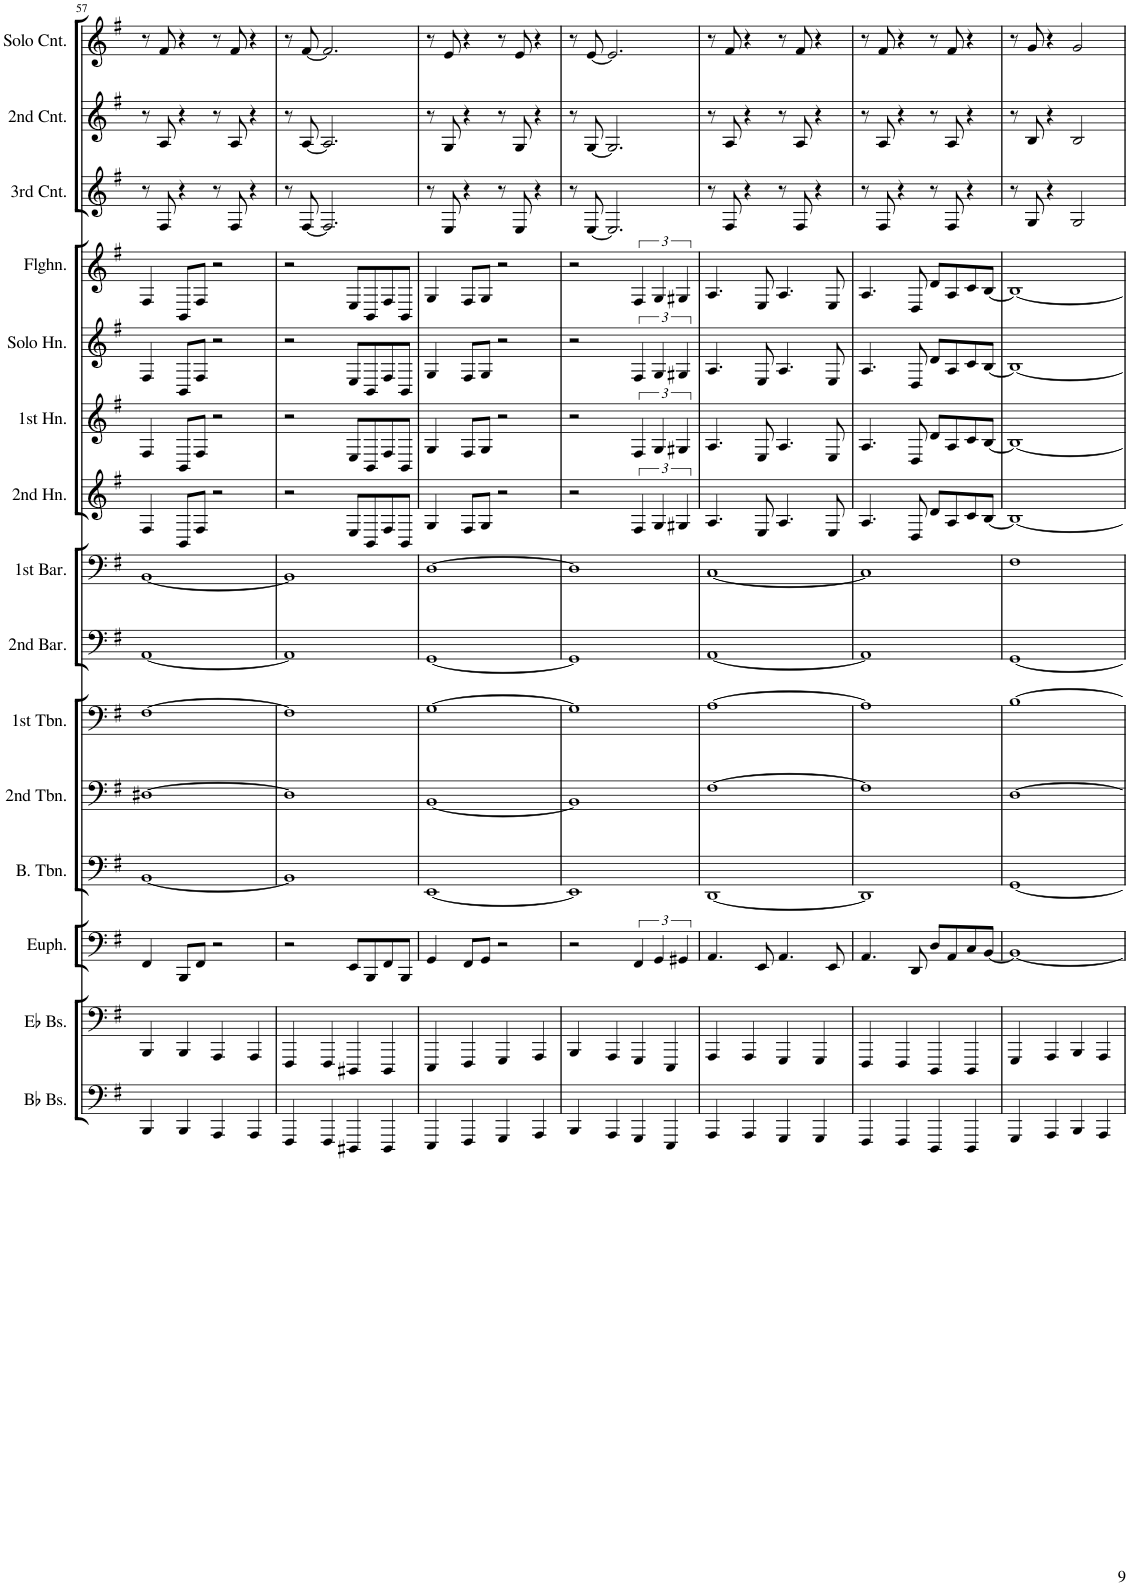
**kern	**kern	**kern	**kern	**kern	**kern	**kern	**kern	**kern	**kern	**kern	**kern	**kern	**kern	**kern
*part15	*part14	*part13	*part12	*part11	*part10	*part9	*part8	*part7	*part6	*part5	*part4	*part3	*part2	*part1
*staff15	*staff14	*staff13	*staff12	*staff11	*staff10	*staff9	*staff8	*staff7	*staff6	*staff5	*staff4	*staff3	*staff2	*staff1
*I"Bb Bass	*I"Eb Bass	*I"Euphonium	*I"Bass Trombone	*I"2nd Trombone	*I"1st Trombone	*I"2nd Baritone	*I"1st Baritone	*I"2nd Horn	*I"1st Horn	*I"Solo Horn	*I"Flugelhorn	*I"3rd Cornet	*I"2nd Cornet	*I"Solo Cornet
*I'Bb Bs.	*I'Eb Bs.	*I'Euph.	*I'B. Tbn.	*I'2nd Tbn.	*I'1st Tbn.	*I'2nd Bar.	*I'1st Bar.	*I'2nd Hn.	*I'1st Hn.	*I'Solo Hn.	*I'Flghn.	*I'3rd Cnt.	*I'2nd Cnt.	*I'Solo Cnt.
!!LO:PB:g=z
*clefF4	*clefF4	*clefF4	*clefF4	*clefF4	*clefF4	*clefF4	*clefF4	*clefG2	*clefG2	*clefG2	*clefG2	*clefG2	*clefG2	*clefG2
*	*	*	*	*	*	*Trd4c7	*Trd4c7	*Trd4c7	*Trd4c7	*Trd4c7	*Trd1c2	*Trd1c2	*Trd1c2	*Trd1c2
*k[f#]	*k[f#]	*k[f#]	*k[f#]	*k[f#]	*k[f#]	*k[f#]	*k[f#]	*k[f#]	*k[f#]	*k[f#]	*k[f#]	*k[f#]	*k[f#]	*k[f#]
*M4/4	*M4/4	*M4/4	*M4/4	*M4/4	*M4/4	*M4/4	*M4/4	*M4/4	*M4/4	*M4/4	*M4/4	*M4/4	*M4/4	*M4/4
=57	=57	=57	=57	=57	=57	=57	=57	=57	=57	=57	=57	=57	=57	=57
4BBB/	4BBB/	4FF#/	[1BB	[1D#X	[1F#	[1AA	[1BB	4F#/	4F#/	4F#/	4F#/	8r	8r	8r
.	.	.	.	.	.	.	.	.	.	.	.	8F#/	8A/	8f#/
4BBB/	4BBB/	8BBB/L	.	.	.	.	.	8BB/L	8BB/L	8BB/L	8BB/L	4r	4r	4r
.	.	8FF#/J	.	.	.	.	.	8F#/J	8F#/J	8F#/J	8F#/J	.	.	.
4AAA/	4AAA/	2r	.	.	.	.	.	2r	2r	2r	2r	8r	8r	8r
.	.	.	.	.	.	.	.	.	.	.	.	8F#/	8A/	8f#/
4AAA/	4AAA/	.	.	.	.	.	.	.	.	.	.	4r	4r	4r
=58	=58	=58	=58	=58	=58	=58	=58	=58	=58	=58	=58	=58	=58	=58
4FFF#/	4FFF#/	2r	1BB]	1D#]	1F#]	1AA]	1BB]	2r	2r	2r	2r	8r	8r	8r
.	.	.	.	.	.	.	.	.	.	.	.	[8F#/	[8A/	[8f#/
4FFF#/	4FFF#/	.	.	.	.	.	.	.	.	.	.	2.F#/]	2.A/]	2.f#/]
4DDD#X/	4DDD#X/	8EE/L	.	.	.	.	.	8E/L	8E/L	8E/L	8E/L	.	.	.
.	.	8BBB/	.	.	.	.	.	8BB/	8BB/	8BB/	8BB/	.	.	.
4DDD#/	4DDD#/	8FF#/	.	.	.	.	.	8F#/	8F#/	8F#/	8F#/	.	.	.
.	.	8BBB/J	.	.	.	.	.	8BB/J	8BB/J	8BB/J	8BB/J	.	.	.
=59	=59	=59	=59	=59	=59	=59	=59	=59	=59	=59	=59	=59	=59	=59
4EEE/	4EEE/	4GG/	[1EE	[1BB	[1G	[1GG	[1D	4G/	4G/	4G/	4G/	8r	8r	8r
.	.	.	.	.	.	.	.	.	.	.	.	8E/	8G/	8e/
4FFF#/	4FFF#/	8FF#/L	.	.	.	.	.	8F#/L	8F#/L	8F#/L	8F#/L	4r	4r	4r
.	.	8GG/J	.	.	.	.	.	8G/J	8G/J	8G/J	8G/J	.	.	.
4GGG/	4GGG/	2r	.	.	.	.	.	2r	2r	2r	2r	8r	8r	8r
.	.	.	.	.	.	.	.	.	.	.	.	8E/	8G/	8e/
4AAA/	4AAA/	.	.	.	.	.	.	.	.	.	.	4r	4r	4r
=60	=60	=60	=60	=60	=60	=60	=60	=60	=60	=60	=60	=60	=60	=60
4BBB/	4BBB/	2r	1EE]	1BB]	1G]	1GG]	1D]	2r	2r	2r	2r	8r	8r	8r
.	.	.	.	.	.	.	.	.	.	.	.	[8E/	[8G/	[8e/
4AAA/	4AAA/	.	.	.	.	.	.	.	.	.	.	2.E/]	2.G/]	2.e/]
4GGG/	4GGG/	6FF#/	.	.	.	.	.	6F#/	6F#/	6F#/	6F#/	.	.	.
.	.	6GG/	.	.	.	.	.	6G/	6G/	6G/	6G/	.	.	.
4EEE/	4EEE/	.	.	.	.	.	.	.	.	.	.	.	.	.
.	.	6GG#X/	.	.	.	.	.	6G#X/	6G#X/	6G#X/	6G#X/	.	.	.
=61	=61	=61	=61	=61	=61	=61	=61	=61	=61	=61	=61	=61	=61	=61
4AAA/	4AAA/	4.AA/	[1DD	[1F#	[1A	[1AA	[1C	4.A/	4.A/	4.A/	4.A/	8r	8r	8r
.	.	.	.	.	.	.	.	.	.	.	.	8F#/	8A/	8f#/
4AAA/	4AAA/	.	.	.	.	.	.	.	.	.	.	4r	4r	4r
.	.	8EE/	.	.	.	.	.	8E/	8E/	8E/	8E/	.	.	.
4GGG/	4GGG/	4.AA/	.	.	.	.	.	4.A/	4.A/	4.A/	4.A/	8r	8r	8r
.	.	.	.	.	.	.	.	.	.	.	.	8F#/	8A/	8f#/
4GGG/	4GGG/	.	.	.	.	.	.	.	.	.	.	4r	4r	4r
.	.	8EE/	.	.	.	.	.	8E/	8E/	8E/	8E/	.	.	.
=62	=62	=62	=62	=62	=62	=62	=62	=62	=62	=62	=62	=62	=62	=62
4FFF#/	4FFF#/	4.AA/	1DD]	1F#]	1A]	1AA]	1C]	4.A/	4.A/	4.A/	4.A/	8r	8r	8r
.	.	.	.	.	.	.	.	.	.	.	.	8F#/	8A/	8f#/
4FFF#/	4FFF#/	.	.	.	.	.	.	.	.	.	.	4r	4r	4r
.	.	8DD/	.	.	.	.	.	8D/	8D/	8D/	8D/	.	.	.
4DDD/	4DDD/	8D/L	.	.	.	.	.	8d/L	8d/L	8d/L	8d/L	8r	8r	8r
.	.	8AA/	.	.	.	.	.	8A/	8A/	8A/	8A/	8F#/	8A/	8f#/
4DDD/	4DDD/	8C/	.	.	.	.	.	8c/	8c/	8c/	8c/	4r	4r	4r
.	.	[8BB/J	.	.	.	.	.	[8B/J	[8B/J	[8B/J	[8B/J	.	.	.
=63	=63	=63	=63	=63	=63	=63	=63	=63	=63	=63	=63	=63	=63	=63
4GGG/	4GGG/	1BB_	[1GG	[1D	[1B	[1GG	1F#	1B_	1B_	1B_	1B_	8r	8r	8r
.	.	.	.	.	.	.	.	.	.	.	.	8G/	8B/	8g/
4AAA/	4AAA/	.	.	.	.	.	.	.	.	.	.	4r	4r	4r
4BBB/	4BBB/	.	.	.	.	.	.	.	.	.	.	2G/	2B/	2g/
4AAA/	4AAA/	.	.	.	.	.	.	.	.	.	.	.	.	.
=	=	=	=	=	=	=	=	=	=	=	=	=	=	=
*-	*-	*-	*-	*-	*-	*-	*-	*-	*-	*-	*-	*-	*-	*-
